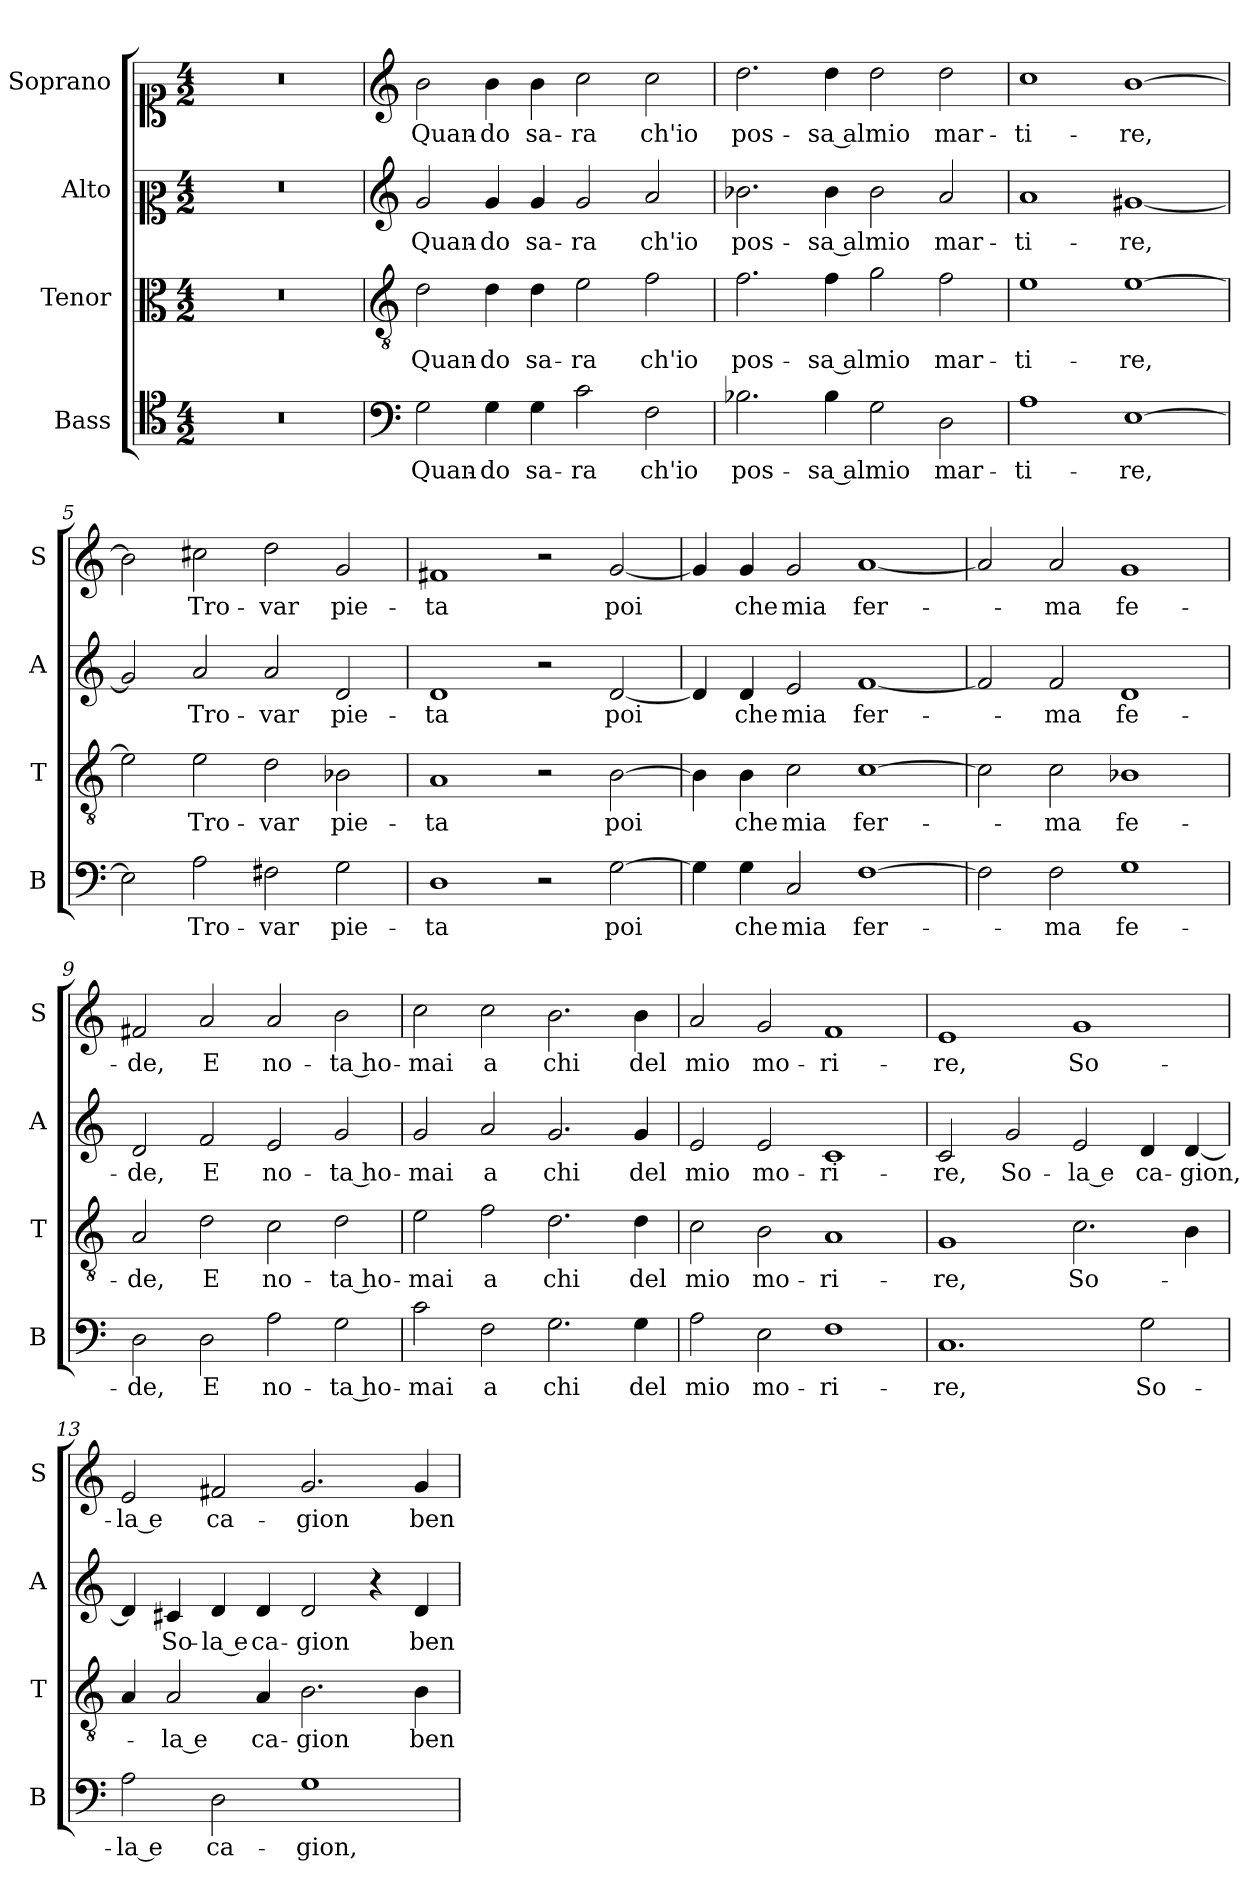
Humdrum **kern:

**kern	**text	**kern	**text	**kern	**text	**kern	**text
*part4	*part4	*part3	*part3	*part2	*part2	*part1	*part1
*staff4	*staff4	*staff3	*staff3	*staff2	*staff2	*staff1	*staff1
*I"Bass	*	*I"Tenor	*	*I"Alto	*	*I"Soprano	*
*I'B	*	*I'T	*	*I'A	*	*I'S	*
*clefC4	*	*clefC3	*	*clefC2	*	*clefC1	*
*k[]	*	*k[]	*	*k[]	*	*k[]	*
*C:	*	*C:	*	*C:	*	*C:	*
*M4/2	*	*M4/2	*	*M4/2	*	*M4/2	*
=1	=1	=1	=1	=1	=1	=1	=1
0r	.	0r	.	0r	.	0r	.
=2	=2	=2	=2	=2	=2	=2	=2
*clefF4	*	*clefGv2	*	*clefG2	*	*clefG2	*
!	!LO:LY:b	!	!LO:LY:b	!	!LO:LY:b	!	!LO:LY:b
2G\	Quan-	2d\	Quan-	2g/	Quan-	2b\	Quan-
!	!LO:LY:b	!	!LO:LY:b	!	!LO:LY:b	!	!LO:LY:b
4G\	-do	4d\	-do	4g/	-do	4b\	-do
!	!LO:LY:b	!	!LO:LY:b	!	!LO:LY:b	!	!LO:LY:b
4G\	sa-	4d\	sa-	4g/	sa-	4b\	sa-
!	!LO:LY:b	!	!LO:LY:b	!	!LO:LY:b	!	!LO:LY:b
2c\	-ra	2e\	-ra	2g/	-ra	2cc\	-ra
!	!LO:LY:b	!	!LO:LY:b	!	!LO:LY:b	!	!LO:LY:b
2F\	ch'io	2f\	ch'io	2a/	ch'io	2cc\	ch'io
=3	=3	=3	=3	=3	=3	=3	=3
!	!LO:LY:b	!	!LO:LY:b	!	!LO:LY:b	!	!LO:LY:b
2.B-X\	pos-	2.f\	pos-	2.b-X\	pos-	2.dd\	pos-
!	!LO:LY:b	!	!LO:LY:b	!	!LO:LY:b	!	!LO:LY:b
4B-\	-sa al	4f\	-sa al	4b-\	-sa al	4dd\	-sa al
!	!LO:LY:b	!	!LO:LY:b	!	!LO:LY:b	!	!LO:LY:b
2G\	mio	2g\	mio	2b-\	mio	2dd\	mio
!	!LO:LY:b	!	!LO:LY:b	!	!LO:LY:b	!	!LO:LY:b
2D\	mar-	2f\	mar-	2a/	mar-	2dd\	mar-
=4	=4	=4	=4	=4	=4	=4	=4
!	!LO:LY:b	!	!LO:LY:b	!	!LO:LY:b	!	!LO:LY:b
1A	-ti-	1e	-ti-	1a	-ti-	1cc	-ti-
!	!LO:LY:b	!	!LO:LY:b	!	!LO:LY:b	!	!LO:LY:b
[1E	-re,	[1e	-re,	[1g#X	-re,	[1b	-re,
!!LO:LB:g=z
=5	=5	=5	=5	=5	=5	=5	=5
2E\]	.	2e\]	.	2g#/]	.	2b\]	.
!	!LO:LY:b	!	!LO:LY:b	!	!LO:LY:b	!	!LO:LY:b
2A\	Tro-	2e\	Tro-	2a/	Tro-	2cc#X\	Tro-
!	!LO:LY:b	!	!LO:LY:b	!	!LO:LY:b	!	!LO:LY:b
2F#X\	-var	2d\	-var	2a/	-var	2dd\	-var
!	!LO:LY:b	!	!LO:LY:b	!	!LO:LY:b	!	!LO:LY:b
2G\	pie-	2B-X\	pie-	2d/	pie-	2g/	pie-
=6	=6	=6	=6	=6	=6	=6	=6
!	!LO:LY:b	!	!LO:LY:b	!	!LO:LY:b	!	!LO:LY:b
1D	-ta	1A	-ta	1d	-ta	1f#X	-ta
2r	.	2r	.	2r	.	2r	.
!	!LO:LY:b	!	!LO:LY:b	!	!LO:LY:b	!	!LO:LY:b
[2G\	poi	[2B\	poi	[2d/	poi	[2g/	poi
=7	=7	=7	=7	=7	=7	=7	=7
4G\]	.	4B\]	.	4d/]	.	4g/]	.
!	!LO:LY:b	!	!LO:LY:b	!	!LO:LY:b	!	!LO:LY:b
4G\	che	4B\	che	4d/	che	4g/	che
!	!LO:LY:b	!	!LO:LY:b	!	!LO:LY:b	!	!LO:LY:b
2C/	mia	2c\	mia	2e/	mia	2g/	mia
!	!LO:LY:b	!	!LO:LY:b	!	!LO:LY:b	!	!LO:LY:b
[1F	fer-	[1c	fer-	[1f	fer-	[1a	fer-
=8	=8	=8	=8	=8	=8	=8	=8
2F\]	.	2c\]	.	2f/]	.	2a/]	.
!	!LO:LY:b	!	!LO:LY:b	!	!LO:LY:b	!	!LO:LY:b
2F\	-ma	2c\	-ma	2f/	-ma	2a/	-ma
!	!LO:LY:b	!	!LO:LY:b	!	!LO:LY:b	!	!LO:LY:b
1G	fe-	1B-X	fe-	1d	fe-	1g	fe-
!!LO:LB:g=z
=9	=9	=9	=9	=9	=9	=9	=9
!	!LO:LY:b	!	!LO:LY:b	!	!LO:LY:b	!	!LO:LY:b
2D\	-de,	2A/	-de,	2d/	-de,	2f#X/	-de,
!	!LO:LY:b	!	!LO:LY:b	!	!LO:LY:b	!	!LO:LY:b
2D\	E	2d\	E	2f/	E	2a/	E
!	!LO:LY:b	!	!LO:LY:b	!	!LO:LY:b	!	!LO:LY:b
2A\	no-	2c\	no-	2e/	no-	2a/	no-
!	!LO:LY:b	!	!LO:LY:b	!	!LO:LY:b	!	!LO:LY:b
2G\	-ta ho-	2d\	-ta ho-	2g/	-ta ho-	2b\	-ta ho-
=10	=10	=10	=10	=10	=10	=10	=10
!	!LO:LY:b	!	!LO:LY:b	!	!LO:LY:b	!	!LO:LY:b
2c\	-mai	2e\	-mai	2g/	-mai	2cc\	-mai
!	!LO:LY:b	!	!LO:LY:b	!	!LO:LY:b	!	!LO:LY:b
2F\	a	2f\	a	2a/	a	2cc\	a
!	!LO:LY:b	!	!LO:LY:b	!	!LO:LY:b	!	!LO:LY:b
2.G\	chi	2.d\	chi	2.g/	chi	2.b\	chi
!	!LO:LY:b	!	!LO:LY:b	!	!LO:LY:b	!	!LO:LY:b
4G\	del	4d\	del	4g/	del	4b\	del
=11	=11	=11	=11	=11	=11	=11	=11
!	!LO:LY:b	!	!LO:LY:b	!	!LO:LY:b	!	!LO:LY:b
2A\	mio	2c\	mio	2e/	mio	2a/	mio
!	!LO:LY:b	!	!LO:LY:b	!	!LO:LY:b	!	!LO:LY:b
2E\	mo-	2B\	mo-	2e/	mo-	2g/	mo-
!	!LO:LY:b	!	!LO:LY:b	!	!LO:LY:b	!	!LO:LY:b
1F	-ri-	1A	-ri-	1c	-ri-	1f	-ri-
=12	=12	=12	=12	=12	=12	=12	=12
!	!LO:LY:b	!	!LO:LY:b	!	!LO:LY:b	!	!LO:LY:b
1.C	-re,	1G	-re,	2c/	-re,	1e	-re,
!	!	!	!	!	!LO:LY:b	!	!
.	.	.	.	2g/	So-	.	.
!	!	!	!LO:LY:b	!	!LO:LY:b	!	!LO:LY:b
.	.	2.c\	So-	2e/	-la e	1g	So-
!	!LO:LY:b	!	!	!	!LO:LY:b	!	!
2G\	So-	.	.	4d/	ca-	.	.
!	!	!	!	!	!LO:LY:b	!	!
.	.	4B\	.	[4d/	-gion,	.	.
!!LO:PB:g=z
=13	=13	=13	=13	=13	=13	=13	=13
!	!LO:LY:b	!	!	!	!	!	!LO:LY:b
2A\	-la e	4A/	.	4d/]	.	2e/	-la e
!	!	!	!LO:LY:b	!	!LO:LY:b	!	!
.	.	2A/	-la e	4c#X/	So-	.	.
!	!LO:LY:b	!	!	!	!LO:LY:b	!	!LO:LY:b
2D\	ca-	.	.	4d/	-la e	2f#X/	ca-
!	!	!	!LO:LY:b	!	!LO:LY:b	!	!
.	.	4A/	ca-	4d/	ca-	.	.
!	!LO:LY:b	!	!LO:LY:b	!	!LO:LY:b	!	!LO:LY:b
1G	-gion,	2.B\	-gion	2d/	-gion	2.g/	-gion
.	.	.	.	4r	.	.	.
!	!	!	!LO:LY:b	!	!LO:LY:b	!	!LO:LY:b
.	.	4B\	ben	4d/	ben	4g/	ben
=	=	=	=	=	=	=	=
*-	*-	*-	*-	*-	*-	*-	*-
